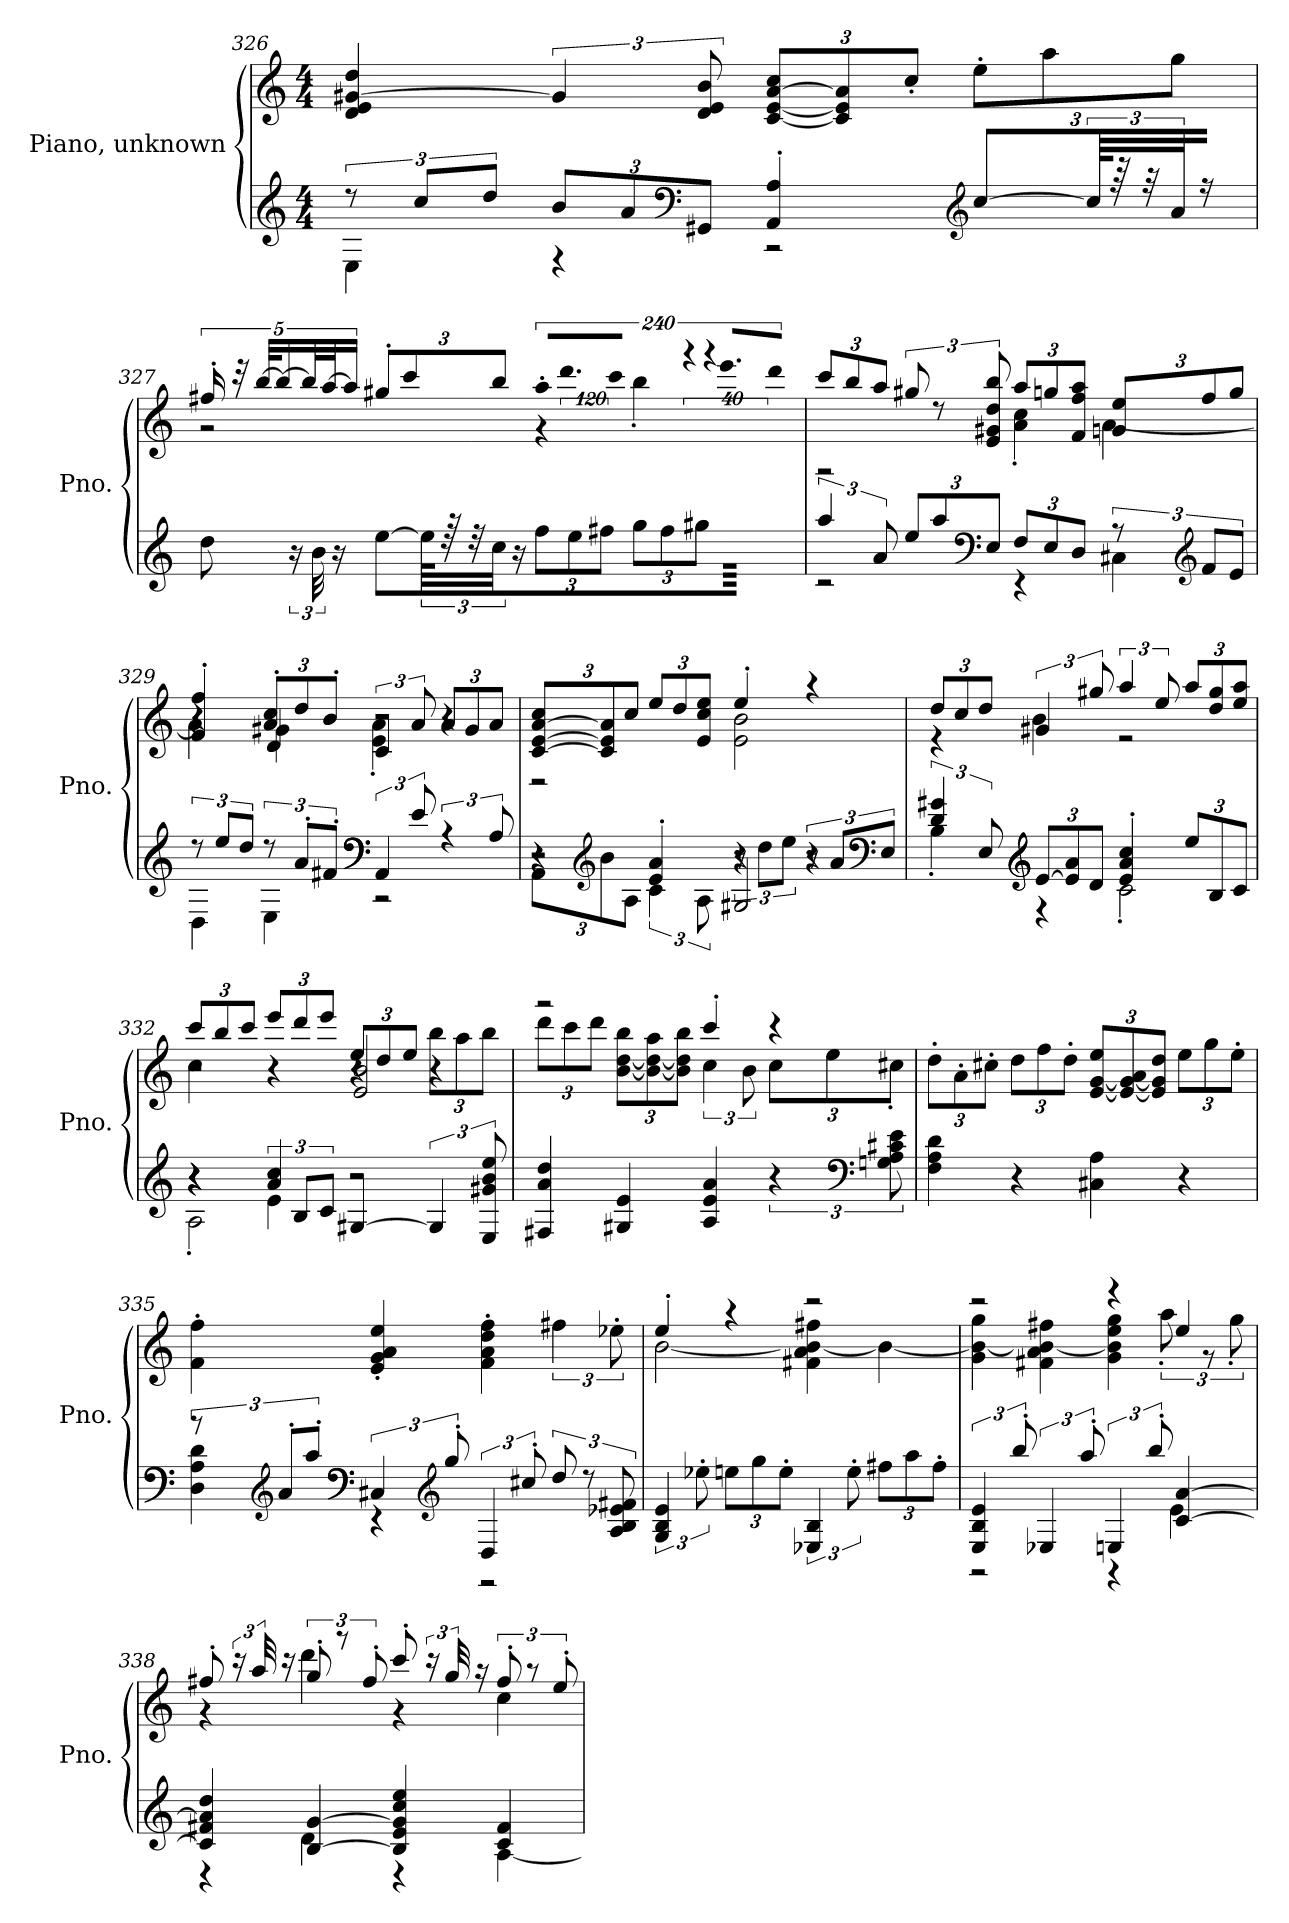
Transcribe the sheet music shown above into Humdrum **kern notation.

**kern	**kern
*part1	*part1
*staff2	*staff1
*I"Piano, unknown	*
*I'Pno.	*
!!LO:LB:g=z
*clefG2	*clefG2
*k[]	*k[]
*M4/4	*M4/4
=326	=326
*^	*
12r	4E\	4d/ 4e/ [4g#X/ 4dd/
12cc/L	.	.
12dd/J	.	.
*Xbrackettup	*	*
12b/L	4r	6g#/]
12a/	.	.
*clefF4	*	*
12GG#X/J	.	12d/ 12e/ 12b/
*	*	*Xbrackettup
4AA/' 4A/'	2r	[12c/ [12e/ [12a/ 12cc/L
.	.	12c/] 12e/] 12a/]
.	.	12cc'/J
*clefG2	*	*
[8cc/L	.	12ee'\L
.	.	12aa\
*brackettup	*	*
96cc/Jkkk]	.	.
96r	.	.
48r	.	.
48a/	.	12gg\J
16r	.	.
*v	*v	*
!!LO:LB:g=z
=327	=327
*	*brackettup
*	*^
8dd\	20ff#X'/	2r
.	40r	.
.	[40bb/KLL	.
.	20bb/_	.
24r	.	.
.	40bb/L]	.
48b\	.	.
.	[40aa/J	.
16r	.	.
.	20aa/JJ]	.
*	*Xbrackettup	*
[8ee\L	12gg#X'/L	.
.	12ccc/	.
96ee\Jkkk]	.	.
96r	.	.
48r	.	.
48cc\	12bb/J	.
16r	.	.
*Xbrackettup	*brackettup	*
!	!LO:N:vis=16	!
12ff\L	1920%137aa'/LL	4r
!	!LO:N:vis=16.	!
.	960%103ddd/	.
12ee\	.	.
12ff#X\J	.	.
!	!LO:N:vis=16	!
.	1920%137ccc/JJ	.
!	!LO:N:vis=32	!
12gg\L	640%23r	4bb'\
!	!LO:N:vis=32	!
.	640%23r	.
!	!LO:N:vis=16.	!
.	960%103eee/LL	.
12ff#\	.	.
12gg#X\J	.	.
!	!LO:N:vis=16	!
.	1920%137ddd/JJ	.
1920ryy	.	1920ryy
!!LO:LB:g=z	!!
=328	=328	=328
*brackettup	*Xbrackettup	*
*^	*	*
6aa/	2r	12ccc/L	2r
.	.	12bb/	.
12a/	.	12aa/J	.
*Xbrackettup	*	*brackettup	*
12ee/L	.	12gg#X/	.
12aa/	.	12r	.
*clefF4	*	*	*
12E/J	.	12e/ 12g#X/ 12dd/ 12bb/	.
*	*	*Xbrackettup	*
12F/L	4r	12aa/L	4a\' 4cc\'
12E/	.	12ggn/	.
12D/J	.	12f/ 12ff/ 12aa/J	.
*brackettup	*	*	*
12r	4C#X\	12gn/ 12ee/L	[4a\
*clefG2	*	*	*
12f/L	.	12ff/	.
12e/J	.	12gg/J	.
=329	=329	=329	=329
*	*	*	*^
12r	4D\	4f/' 4ff/'	4a\]	4r
12ee/L	.	.	.	.
12dd/J	.	.	.	.
12r	4E\	12a/' 12cc/'L	4g#X\	4d/
12a'/L	.	12dd/	.	.
12f#X'/J	.	12b'/J	.	.
*clefF4	*	*	*	*
*	*	*brackettup	*	*
6AA/	2r	6c/	4e\' 4a\'	2r
12e/	.	12a/	.	.
*	*	*Xbrackettup	*	*
6r	.	12a/L	4r	.
.	.	12g#/	.	.
12A/	.	12a/J	.	.
*	*	*v	*v	*v
!!LO:PB:g=z
=330	=330	=330
*	*Xbrackettup	*
*	*^	*^
4r	12AA\L	2r	[12c/ [12e/ [12a/ 12cc/L	2r
*clefG2	*	*	*	*
.	12b\	.	12c/] 12e/] 12a/]	.
.	12A\J	.	12cc/J	.
*	*brackettup	*	*	*
4e/' 4a/'	6c\	.	12ee/L	.
.	.	.	12dd/	.
.	12A\	.	12e/ 12cc/ 12ee/J	.
4r	12r	2G#X/	4ee'/	2e\ 2b\
.	12dd\L	.	.	.
.	12ee\J	.	.	.
12r	4r	.	4r	.
12a/L	.	.	.	.
*clefF4	*	*	*	*
12E/J	.	.	.	.
*	*v	*v	*	*
=331	=331	=331	=331
6d/ 6g#X/	4B'\	12dd/L	4r
.	.	12cc/	.
12E/	.	12dd/J	.
*clefG2	*	*	*
*Xbrackettup	*	*brackettup	*
[12e/L	4r	6g#X/	4b\
12e/] 12a/	.	.	.
12d/J	.	12gg#X/	.
4e/' 4a/' 4cc/'	2c'\	6aa/	2r
.	.	12ee/	.
*	*	*Xbrackettup	*
12ee/L	.	12aa/L	.
12B/	.	12dd/ 12gg#/	.
12c/J	.	12ee/ 12aa/J	.
!!LO:LB:g=z
=332	=332	=332	=332
*^	*^	*	*^
4r	4r	4r	2A'\	12ccc/L	4cc\	2r
.	.	.	.	12bb/	.	.
.	.	.	.	12ccc/J	.	.
*	*	*brackettup	*	*	*	*
4a/ 4cc/	4e\	12r	.	12eee/L	4r	.
.	.	12B/L	.	12ddd/	.	.
.	.	12c/J	.	12eee/J	.	.
2r	2r	[4G#X/	2r	12ee/L	4r	2e/ 2b/
.	.	.	.	12dd/	.	.
.	.	.	.	12ee/J	.	.
.	.	6G#/]	.	4r	12bb\L	.
.	.	.	.	.	12aa\	.
.	.	12E/ 12g#X/ 12b/ 12ee/	.	.	12bb\J	.
*v	*v	*v	*v	*	*	*
*	*	*v	*v
=333	=333	=333
4F#X/ 4a/ 4dd/	2r	12ddd\L
.	.	12ccc\
.	.	12ddd\J
4G#X/ 4e/	.	[12b\ [12dd\ 12bb\L
.	.	12b\_ 12dd\_ 12aa\
.	.	12b\] 12dd\] 12bb\J
*	*	*brackettup
4A/ 4e/ 4a/	4ccc'/	6cc\
.	.	12b\
*	*	*Xbrackettup
6r	4r	12cc\L
.	.	12ee\
*clefF4	*	*
12Gn\ 12A\ 12c#X\ 12e\	.	12cc#X'\J
*	*v	*v
!!LO:LB:g=z
=334	=334
4F\ 4A\ 4d\	12dd'\L
.	12a'\
.	12cc#X'\J
4r	12dd\L
.	12ff\
.	12dd'\J
4C#X\ 4A\	[12e/ [12g/ 12ee/L
.	12e/_ 12g/_ 12a/
.	12e/] 12g/] 12dd/J
4r	12ee\L
.	12gg\
.	12ee'\J
=335	=335
*^	*
12r	4D\ 4A\ 4d\	4f\' 4ff\'
*clefG2	*	*
12a'/L	.	.
12aa'/J	.	.
*clefF4	*	*
6C#X/	4r	4e/' 4g/' 4a/' 4ee/'
*clefG2	*	*
12gg'/	.	.
6D/	2r	4f\' 4a\' 4dd\' 4ff\'
12cc#X'/	.	.
*	*	*brackettup
12dd/	.	6ff#X\
12r	.	.
12A/ 12B/ 12e-X/ 12f#X/	.	12ee-X'\
*v	*v	*
!!LO:LB:g=z
=336	=336
*	*^
6G/ 6B/ 6e/	4ee'/	[2b\
12ee-X'\	.	.
*Xbrackettup	*	*
12een\L	4r	.
12gg\	.	.
12ee'\J	.	.
*brackettup	*	*
6E-X/ 6B/	2r	4f#X\ 4a\ 4b\_ 4ff#X\
12ee'\	.	.
*Xbrackettup	*	*
12ff#X\L	.	4b\_
12aa\	.	.
12ff#'\J	.	.
=337	=337	=337
*brackettup	*	*
*^	*	*
6E/ 6B/ 6e/	2r	2r	4g\ 4b\_ 4gg\
12bb'/	.	.	.
6E-X/	.	.	4f#X\ 4a\ 4b\_ 4ff#X\
12aa'/	.	.	.
6En/	4r	4r	4g\ 4b\] 4ee\ 4gg\
12bb'/	.	.	.
[4c/ [4a/	4e\	4ee/	12aa'\
.	.	.	12r
.	.	.	12gg'\
=338	=338	=338	=338
4c/] 4f#X/ 4a/] 4dd/	4r	8ff#X'/	4r
.	.	24r	.
.	.	48aa/	.
.	.	16r	.
[4B/ [4g/	4d\	12gg'/	4ddd\
.	.	12r	.
.	.	12ff#'/	.
4B/] 4e/ 4g/] 4cc/ 4ee/	4r	8ccc'/	4r
.	.	24r	.
.	.	48gg/	.
.	.	16r	.
4c/ 4f#/	[4A\	12ff#'/	4cc\
.	.	12r	.
.	.	12ee'/	.
*v	*v	*	*
*	*v	*v
=	=
*-	*-
